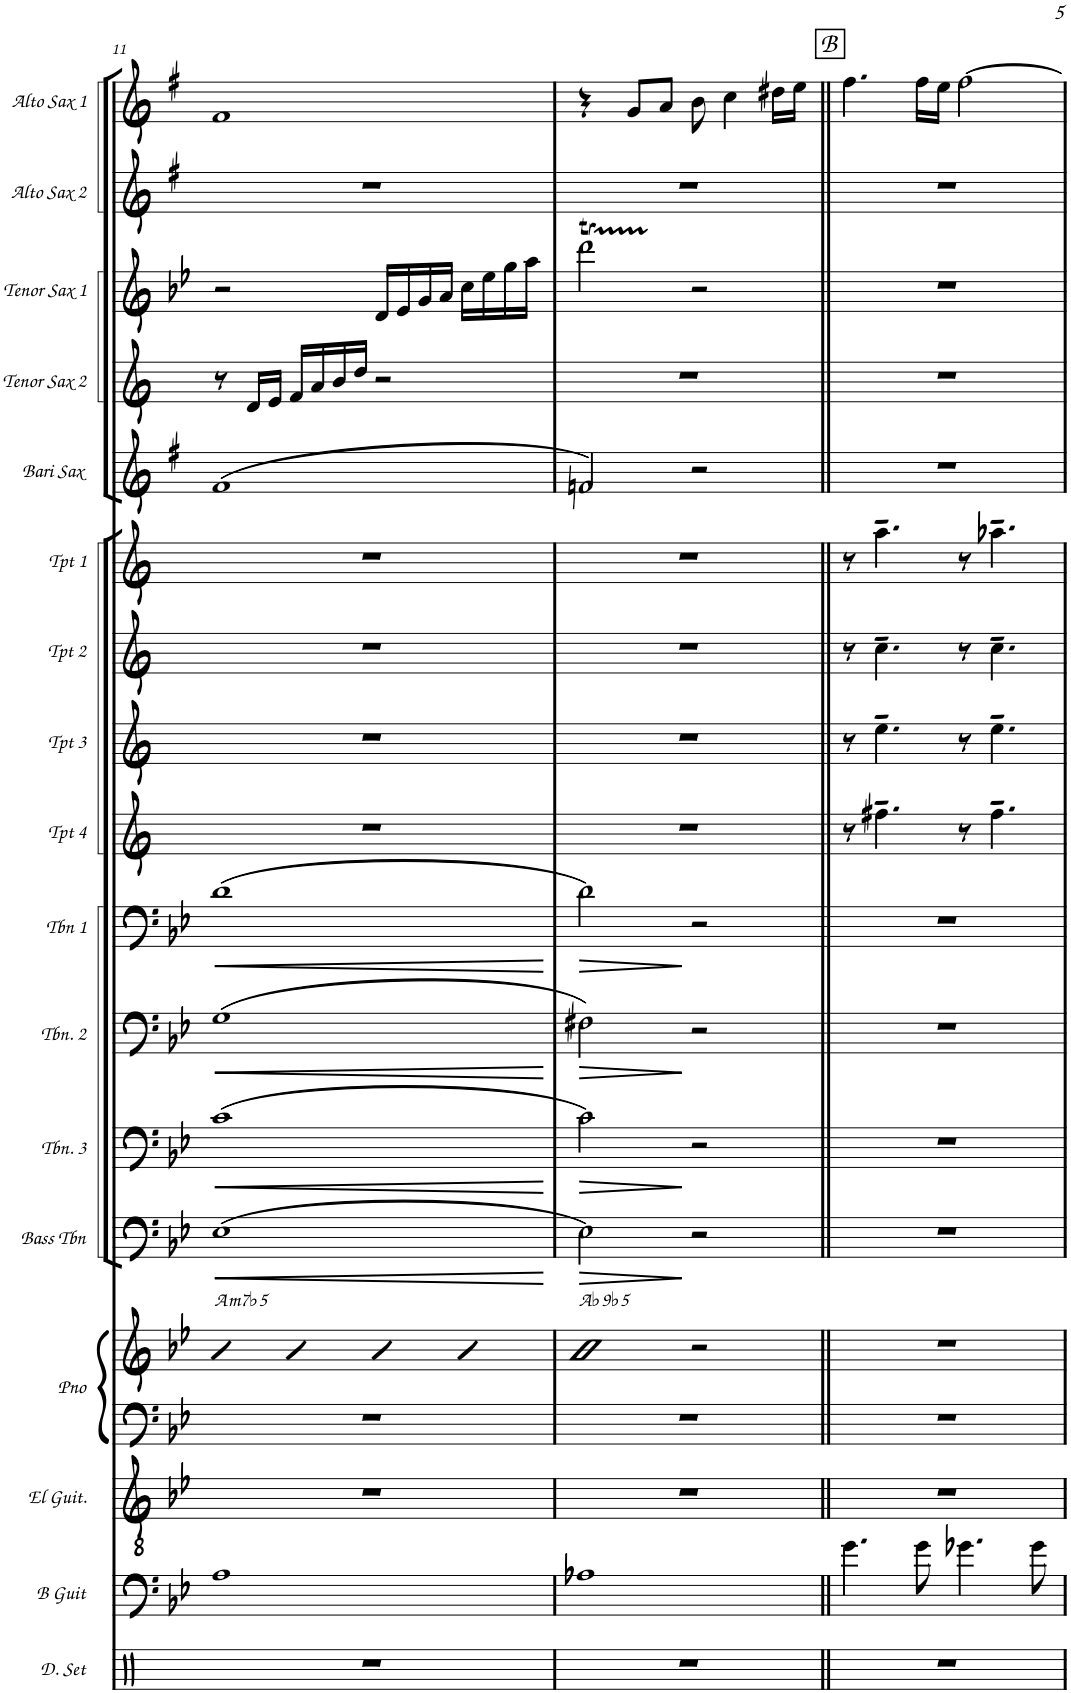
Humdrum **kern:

**kern	**kern	**kern	**kern	**kern	**harte	**kern	**dynam	**kern	**dynam	**kern	**dynam	**kern	**dynam	**kern	**kern	**kern	**kern	**kern	**kern	**kern	**kern	**kern
*part17	*part16	*part15	*part14	*part14	*part14	*part13	*part13	*part12	*part12	*part11	*part11	*part10	*part10	*part9	*part8	*part7	*part6	*part5	*part4	*part3	*part2	*part1
*staff18	*staff17	*staff16	*staff15	*staff14	*	*staff13	*staff13	*staff12	*staff12	*staff11	*staff11	*staff10	*staff10	*staff9	*staff8	*staff7	*staff6	*staff5	*staff4	*staff3	*staff2	*staff1
*I"Drumset	*I"Bass Guitar	*I"Electric Guitar	*I"Piano	*	*	*I"Bass Trombone	*	*I"Trombone 3	*	*I"Trombone 2	*	*I"Trombone 1	*	*I"Trumpet 4	*I"Trumpet 3	*I"Trumpet 2	*I"Trumpet 1	*I"Bari Sax	*I"Tenor Sax 2	*I"Tenor Sax 1	*I"Alto Sax 2	*I"Alto Sax 1
*I'D. Set	*I'B Guit	*I'El Guit.	*I'Pno	*	*	*I'Bass Tbn	*	*I'Tbn. 3	*	*I'Tbn. 2	*	*I'Tbn 1	*	*I'Tpt 4	*I'Tpt 3	*I'Tpt 2	*I'Tpt 1	*I'Bari Sax	*I'Tenor Sax 2	*I'Tenor Sax 1	*I'Alto Sax 2	*I'Alto Sax 1
!!LO:PB:g=z
*clefX	*clefF4	*clefGv2	*clefF4	*clefG2	*	*clefF4	*	*clefF4	*	*clefF4	*	*clefF4	*	*clefG2	*clefG2	*clefG2	*clefG2	*clefG2	*clefG2	*clefG2	*clefG2	*clefG2
*	*Trd7c12	*	*	*	*	*	*	*	*	*	*	*	*	*Trd1c2	*Trd1c2	*Trd1c2	*Trd1c2	*Trd12c21	*Trd8c14	*Trd8c14	*Trd5c9	*Trd5c9
*k[]	*k[b-e-]	*k[b-e-]	*k[b-e-]	*k[b-e-]	*	*k[b-e-]	*	*k[b-e-]	*	*k[b-e-]	*	*k[b-e-]	*	*k[]	*k[]	*k[]	*k[]	*k[f#]	*k[]	*k[b-e-]	*k[f#]	*k[f#]
*M4/4	*M4/4	*M4/4	*M4/4	*M4/4	*	*M4/4	*	*M4/4	*	*M4/4	*	*M4/4	*	*M4/4	*M4/4	*M4/4	*M4/4	*M4/4	*M4/4	*M4/4	*M4/4	*M4/4
=11	=11	=11	=11	=11	=11	=11	=11	=11	=11	=11	=11	=11	=11	=11	=11	=11	=11	=11	=11	=11	=11	=11
!	!	!	!	!	!LO:H:kt=m7b5	!	!LO:HP:b	!	!LO:HP:b	!	!LO:HP:b	!	!LO:HP:b	!	!	!	!	!	!	!	!	!
1r	1A	1r	1r	4b-	A:hdim7	(1E-	<	(1c	<	(1G	<	(1d	<	1r	1r	1r	1r	(>1f#	8r	2r	1r	1f#
.	.	.	.	.	.	.	.	.	.	.	.	.	.	.	.	.	.	.	16d/LL	.	.	.
.	.	.	.	.	.	.	.	.	.	.	.	.	.	.	.	.	.	.	16e/JJ	.	.	.
.	.	.	.	4b-	.	.	.	.	.	.	.	.	.	.	.	.	.	.	16f/LL	.	.	.
.	.	.	.	.	.	.	.	.	.	.	.	.	.	.	.	.	.	.	16a/	.	.	.
.	.	.	.	.	.	.	.	.	.	.	.	.	.	.	.	.	.	.	16b/	.	.	.
.	.	.	.	.	.	.	.	.	.	.	.	.	.	.	.	.	.	.	16dd/JJ	.	.	.
.	.	.	.	4b-	.	.	.	.	.	.	.	.	.	.	.	.	.	.	2r	16d/LL	.	.
.	.	.	.	.	.	.	.	.	.	.	.	.	.	.	.	.	.	.	.	16e-/	.	.
.	.	.	.	.	.	.	.	.	.	.	.	.	.	.	.	.	.	.	.	16g/	.	.
.	.	.	.	.	.	.	.	.	.	.	.	.	.	.	.	.	.	.	.	16a/JJ	.	.
.	.	.	.	4b-	.	.	.	.	.	.	.	.	.	.	.	.	.	.	.	16cc\LL	.	.
.	.	.	.	.	.	.	.	.	.	.	.	.	.	.	.	.	.	.	.	16ee-\	.	.
.	.	.	.	.	.	.	.	.	.	.	.	.	.	.	.	.	.	.	.	16gg\	.	.
.	.	.	.	.	.	.	.	.	.	.	.	.	.	.	.	.	.	.	.	16aa\JJ	.	.
.	.	.	.	.	.	.	[	.	[	.	[	.	[	.	.	.	.	.	.	.	.	.
=12	=12	=12	=12	=12	=12	=12	=12	=12	=12	=12	=12	=12	=12	=12	=12	=12	=12	=12	=12	=12	=12	=12
!	!	!	!	!	!LO:H:kt=9	!	!LO:HP:b	!	!LO:HP:b	!	!LO:HP:b	!	!LO:HP:b	!	!	!	!	!	!	!	!	!
1r	1A-X	1r	1r	2b-	Ab:(3,b5,b7,9)	2E-\)	>	2c\)	>	2F#X\)	>	2d\)	>	1r	1r	1r	1r	2fn/)	1r	2dddt\	1r	4r
.	.	.	.	.	.	.	.	.	.	.	.	.	.	.	.	.	.	.	.	.	.	8g/L
.	.	.	.	.	.	.	.	.	.	.	.	.	.	.	.	.	.	.	.	.	.	8a/J
.	.	.	.	2r	.	2r	]	2r	]	2r	]	2r	]	.	.	.	.	2r	.	2r	.	8b\
.	.	.	.	.	.	.	.	.	.	.	.	.	.	.	.	.	.	.	.	.	.	4cc\
.	.	.	.	.	.	.	.	.	.	.	.	.	.	.	.	.	.	.	.	.	.	16dd#X\LL
.	.	.	.	.	.	.	.	.	.	.	.	.	.	.	.	.	.	.	.	.	.	16ee\JJ
!!LO:REH:place=s1:a:B:cj:fs=14:t=B
=13||	=13||	=13||	=13||	=13||	=13||	=13||	=13||	=13||	=13||	=13||	=13||	=13||	=13||	=13||	=13||	=13||	=13||	=13||	=13||	=13||	=13||	=13||
1r	4.g\	1r	1r	1r	.	1r	.	1r	.	1r	.	1r	.	8r	8r	8r	8r	1r	1r	1r	1r	4.ff#\
.	.	.	.	.	.	.	.	.	.	.	.	.	.	4.ff#X~\	4.ee~\	4.cc~\	4.aa~\	.	.	.	.	.
.	8g\	.	.	.	.	.	.	.	.	.	.	.	.	.	.	.	.	.	.	.	.	16ff#\LL
.	.	.	.	.	.	.	.	.	.	.	.	.	.	.	.	.	.	.	.	.	.	16ee\JJ
.	4.g-X\	.	.	.	.	.	.	.	.	.	.	.	.	8r	8r	8r	8r	.	.	.	.	[2ff#\
.	.	.	.	.	.	.	.	.	.	.	.	.	.	4.ff#~\	4.ee~\	4.cc~\	4.aa-X~\	.	.	.	.	.
.	8g-\	.	.	.	.	.	.	.	.	.	.	.	.	.	.	.	.	.	.	.	.	.
=	=	=	=	=	=	=	=	=	=	=	=	=	=	=	=	=	=	=	=	=	=	=
*-	*-	*-	*-	*-	*-	*-	*-	*-	*-	*-	*-	*-	*-	*-	*-	*-	*-	*-	*-	*-	*-	*-
